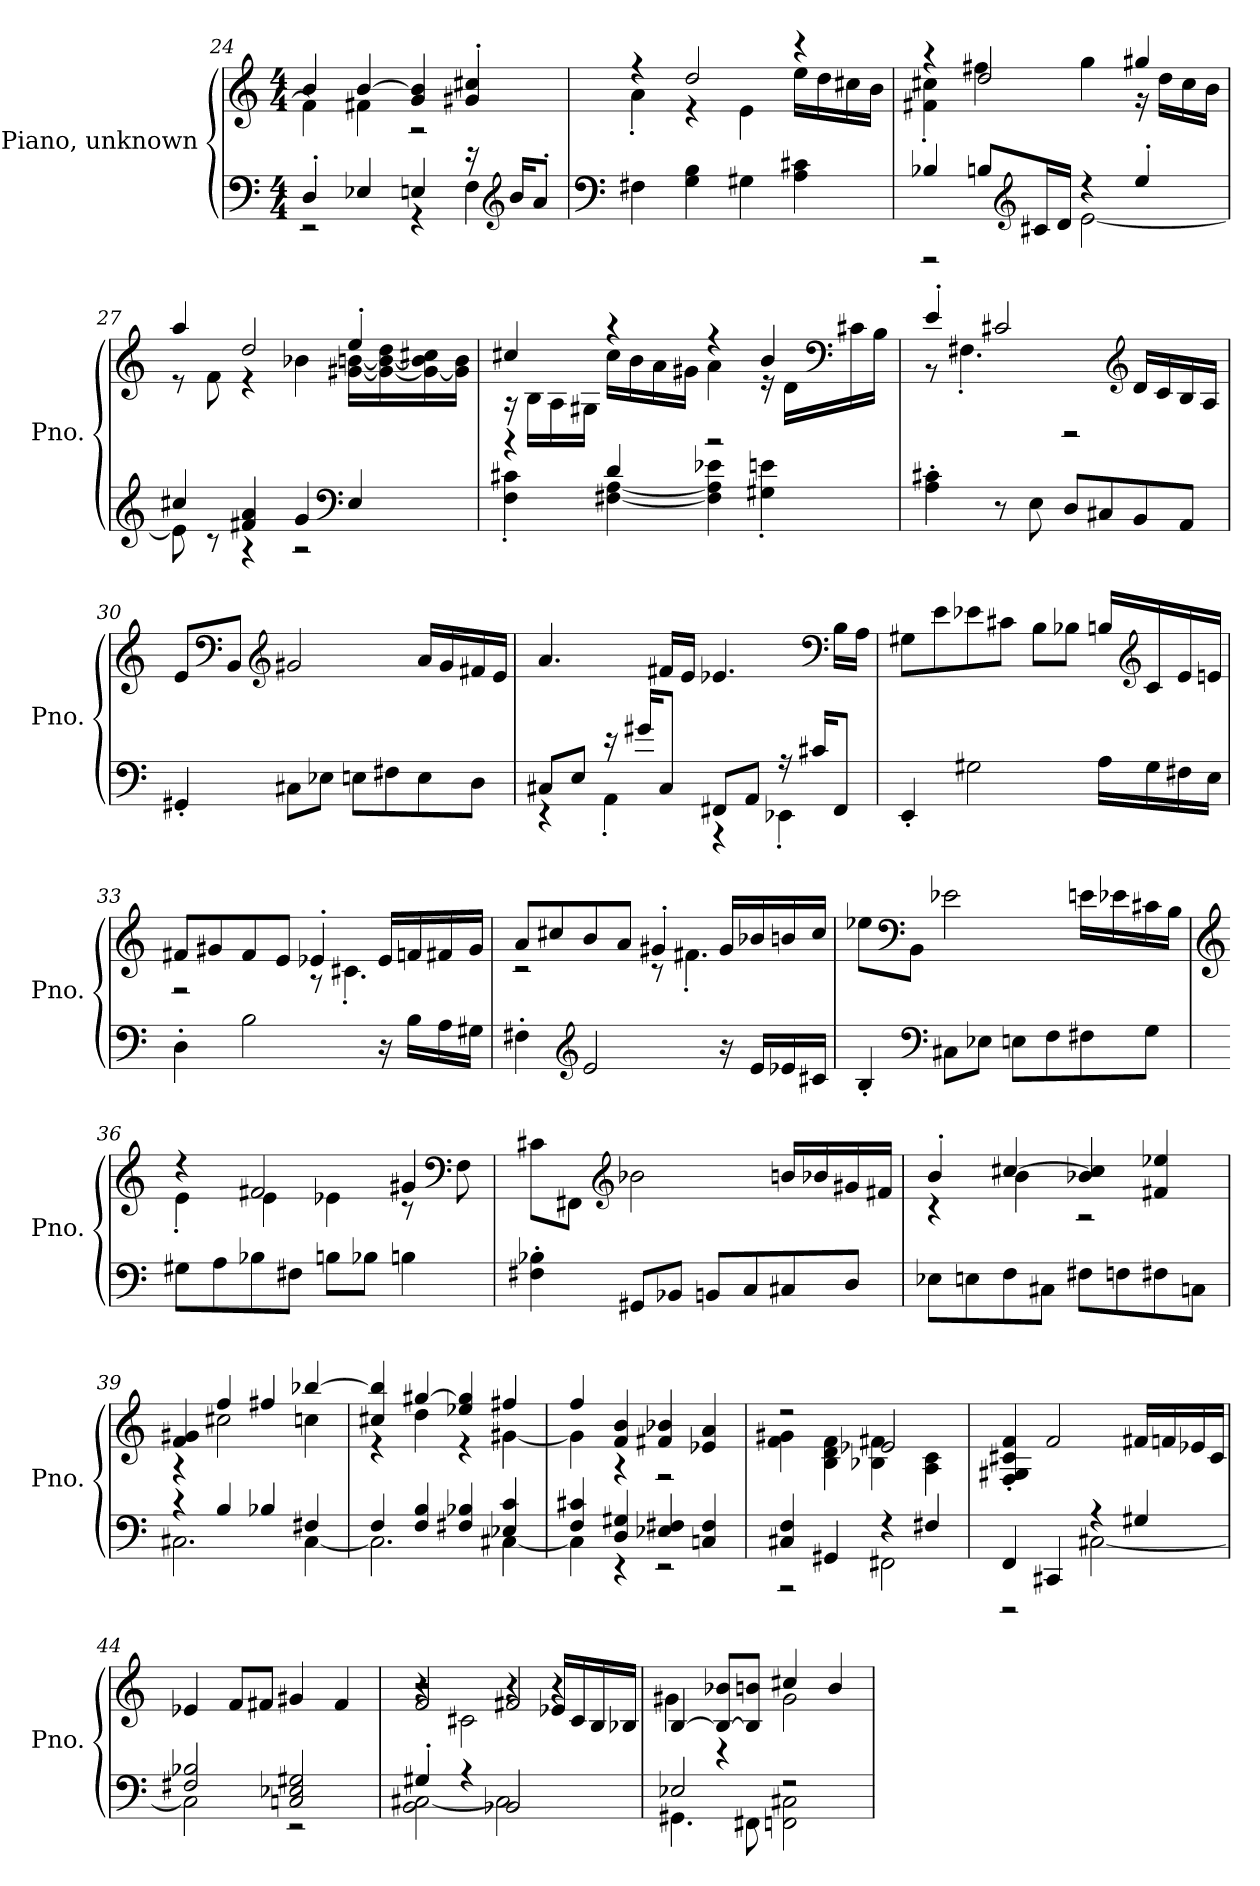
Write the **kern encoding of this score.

**kern	**kern
*part1	*part1
*staff2	*staff1
*I"Piano, unknown	*
*I'Pno.	*
*clefF4	*clefG2
*k[]	*k[]
*M4/4	*M4/4
=24	=24
*^	*^
4D'/	2r	4b/	4f#\]
4E-X/	.	[4b/	4f#X\
4En/	4r	4g/ 4b/]	2r
16r	4F\	4g#X/' 4cc#X/'	.
*clefG2	*	*	*
16b/KL	.	.	.
8a'/J	.	.	.
*v	*v	*	*
!!LO:PB:g=z	!!
=25	=25	=25
*clefF4	*	*
4F#X\	4r	4a'\
4G\ 4B\	2dd/	4r
4G#X\	.	4e\
4A\ 4c#X\	4r	16ee\LL
.	.	16dd\
.	.	16cc#X\
.	.	16b\JJ
=26	=26	=26
*^	*	*
4B-X/	2r	4r	4f#X\' 4cc#X\'
8Bn/L	.	2dd/	4ff#X\
*clefG2	*	*	*
16c#X/L	.	.	.
16d/JJ	.	.	.
4r	[2e\	.	4gg\
4ee'/	.	4gg#X/	16r
.	.	.	16dd\LL
.	.	.	16cc#\
.	.	.	16b\JJ
=27	=27	=27	=27
4cc#X/	8e\]	4aa/	8r
.	8r	.	8f\
4f#X/ 4a/	4r	2dd/	4r
4g/	2r	.	4b-X\
*clefF4	*	*	*
4E/	.	4ee'/	[16g#X\ [16bn\LL
.	.	.	16g#\_ 16b\_ 16dd\
.	.	.	16g#\_ 16b\] 16cc#X\
.	.	.	16g#\] 16b\JJ
!!LO:LB:g=z	!!
=28	=28	=28	=28
4r	4F\' 4c#X\'	4cc#X/	16r
.	.	.	16B\LL
.	.	.	16A\
.	.	.	16G#X\JJ
4d/	[4F#X\ [4A\	4r	16cc#\LL
.	.	.	16b\
.	.	.	16a\
.	.	.	16g#X\JJ
2r	4F#\] 4A\] 4e-X\	4r	4a\
.	4G#X\' 4en\'	4b/	16r
.	.	.	16d\LL
*	*	*clefF4	*
.	.	.	16c#X\
.	.	.	16B\JJ
*v	*v	*	*
=29	=29	=29
4A\' 4c#X\'	4e'/	8r
.	.	4.F#X'\
8r	2c#X/	.
8E\	.	.
8D/L	.	2r
8C#X/	.	.
*	*clefG2	*
8BB/	16d/LL	.
.	16c#/	.
8AA/J	16B/	.
.	16A/JJ	.
*	*v	*v
!!LO:LB:g=z
=30	=30
4GG#X'/	8e/L
*	*clefF4
.	8BB/J
*	*clefG2
8C#X\L	2g#X/
8E-X\J	.
8En\L	.
8F#X\	.
8E\	16a/LL
.	16g#/
8D\J	16f#X/
.	16e/JJ
=31	=31
*^	*
8C#X/L	4r	4.a/
8E/J	.	.
16r	4AA'\	.
16g#X/KL	.	.
8C#/J	.	16f#X/LL
.	.	16e/JJ
8FF#X/L	4r	4.e-X/
8AA/J	.	.
16r	4EE-X'\	.
16c#X/KL	.	.
*	*	*clefF4
8FF#/J	.	16B\LL
.	.	16A\JJ
*v	*v	*
!!LO:LB:g=z
=32	=32
4EE'/	8G#X\L
.	8e\
2G#X\	8e-X\
.	8c#X\J
.	8B\L
.	8B-X\J
16A\LL	16Bn/LL
*	*clefG2
16G#\	16c#/
16F#X\	16e-/
16E\JJ	16en/JJ
=33	=33
*	*^
4D'\	8f#X/L	2r
.	8g#X/	.
2B\	8f#/	.
.	8e/J	.
.	4e-X'/	8r
.	.	4.c#X'\
16r	16e-/LL	.
16B\LL	16fn/	.
16A\	16f#X/	.
16G#X\JJ	16g#/JJ	.
!!LO:LB:g=z	!!
=34	=34	=34
4F#X'\	8a/L	2r
.	8cc#X/	.
*clefG2	*	*
2e/	8b/	.
.	8a/J	.
.	4g#X'/	8r
.	.	4.f#X'\
16r	16g#/LL	.
16e/LL	16b-X/	.
16e-X/	16bn/	.
16c#X/JJ	16cc#/JJ	.
*	*v	*v
=35	=35
4B'/	8ee-X\L
*	*clefF4
.	8BB\J
*clefF4	*
8C#X\L	2e-X\
8E-X\J	.
8En\L	.
8F\	.
8F#X\	16en\LL
.	16e-X\
8G\J	16c#X\
.	16B\JJ
!!LO:LB:g=z
=36	=36
*	*clefG2
*	*^
8G#X\L	4r	4e'\
8A\	.	.
8B-X\	2f#X/	4e\
8F#X\J	.	.
8Bn\L	.	4e-X\
8B-X\J	.	.
4Bn\	4g#X/	8r
*	*clefF4	*
.	.	8F\
*	*v	*v
=37	=37
4F#X\' 4B-X\'	8c#X\L
.	8FF#X\J
*	*clefG2
8GG#X/L	2b-X\
8BB-X/J	.
8BBn/L	.
8C/	.
8C#X/	16bn/LL
.	16b-X/
8D/J	16g#X/
.	16f#X/JJ
=38	=38
*	*^
8E-X\L	4b'/	4r
8En\	.	.
8F\	[4cc#X/	4b\
8C#X\J	.	.
8F#X\L	4b-X/ 4cc#/]	2r
8Fn\	.	.
8F#X\	4f#X/ 4ee-X/	.
8Cn\J	.	.
!!LO:PB:g=z	!!
=39	=39	=39
*^	*	*
4r	2.C#X\	4f/ 4g#X/	4r
4B/	.	4ff/	2cc#X\
4B-X/	.	4ff#X/	.
4F#X/	[4C#\	[4bb-X/	4ccn\
=40	=40	=40	=40
4F/	2.C#\]	4cc#X/ 4bb-/]	4r
4F/ 4B/	.	[4gg#X/	4dd\
4F#X/ 4B-X/	.	4ee-X/ 4gg#/]	4r
4E-X/ 4c/	[4C#X\	4ff#X/	[4g#X\
=41	=41	=41	=41
4F/ 4c#X/	4C#\]	4ff/	4g#\]
4D/ 4G#X/	4r	4f/ 4b/	4r
4E-X/ 4F#X/	2r	4f#X/ 4b-X/	2r
4Cn/ 4F#/	.	4e-X/ 4a/	.
=42	=42	=42	=42
4C#X/ 4F/	2r	2r	4f\ 4g#X\
4GG#X/	.	.	4B\ 4d\ 4f\
4r	2FF#X\	2e-X/	4B-X\ 4f#X\
4F#X/	.	.	4A\ 4c\
*	*	*v	*v
!!LO:LB:g=z
=43	=43	=43
4FF/	2r	4F/' 4G#X/' 4c#X/' 4f/'
4CC#X/	.	2f/
4r	[2C#X\	.
4G#X/	.	16f#X/LL
.	.	16fn/
.	.	16e-X/
.	.	16c#/JJ
=44	=44	=44
2F#X/ 2B-X/	2C#\]	4e-X/
.	.	8f/L
.	.	8f#X/J
2Cn/ 2E-X/ 2G#X/	2r	4g#X/
.	.	4f#/
=45	=45	=45
*	*	*^
*	*	*	*^
4G#X'/	2BB\ [2C#X\	2f/	4r	2r
4r	.	.	2c#X\	.
2BB-X/	2C#\]	2f#X/	.	4r
.	.	.	4r	16e-X/LL
.	.	.	.	16c#/
.	.	.	.	16B/
.	.	.	.	16B-X/JJ
*	*	*	*v	*v
=46	=46	=46	=46
2E-X/	4.GG#X\	[4B/	4g#X\
.	.	8B/_ 8b-X/L	4r
.	8FF#X\	8B/] 8bn/J	.
2r	2FFn\ 2C#X\	4cc#X/	2g#\
.	.	4b/	.
*v	*v	*	*
*	*v	*v
=	=
*-	*-
